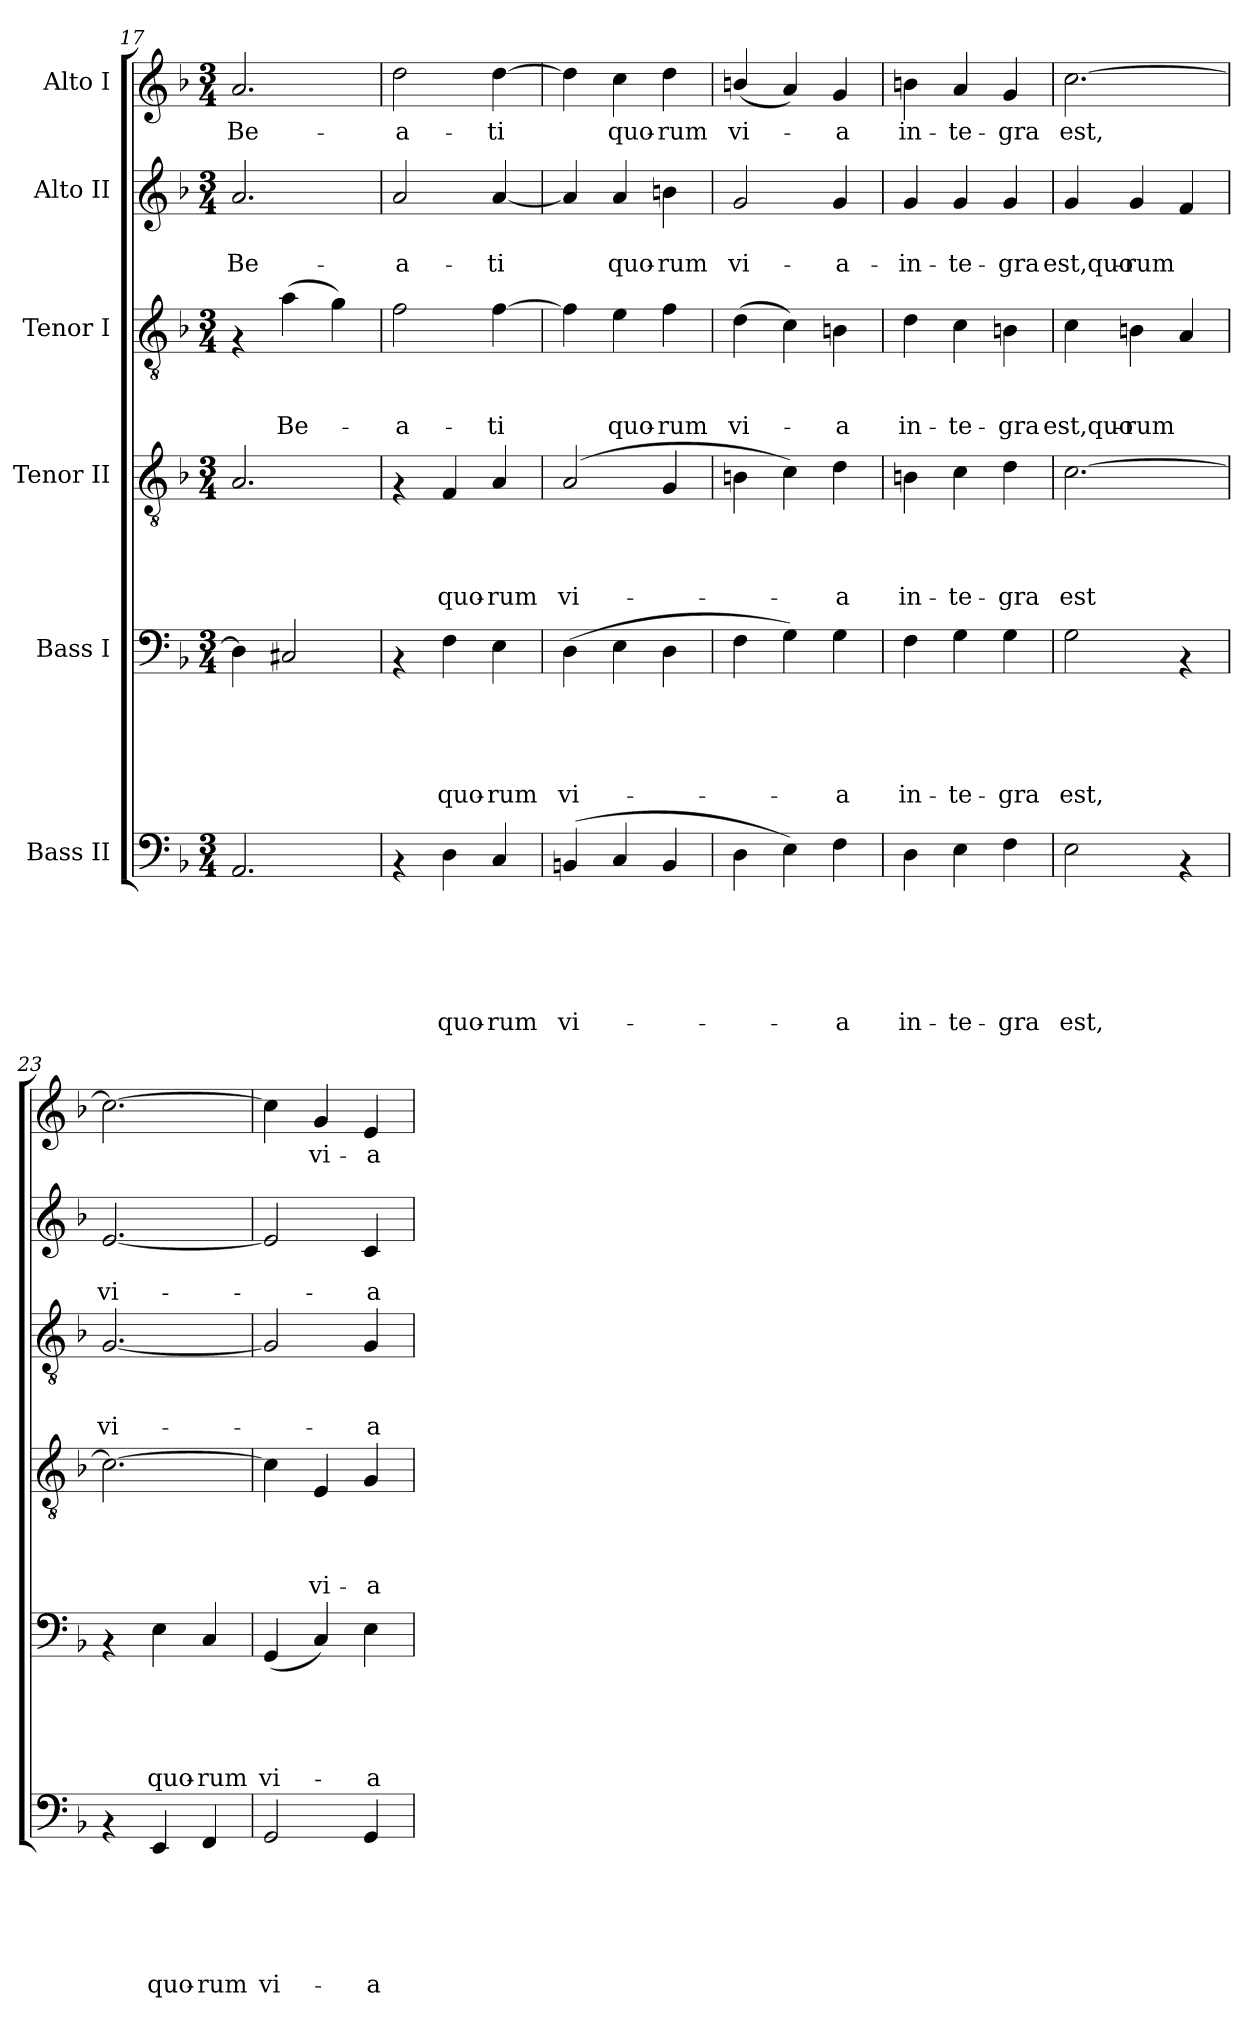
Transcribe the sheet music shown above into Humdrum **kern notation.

**kern	**text	**text	**text	**text	**text	**text	**kern	**text	**text	**text	**text	**text	**kern	**text	**text	**text	**text	**kern	**text	**text	**text	**kern	**text	**text	**kern	**text
*part6	*part6	*part6	*part6	*part6	*part6	*part6	*part5	*part5	*part5	*part5	*part5	*part5	*part4	*part4	*part4	*part4	*part4	*part3	*part3	*part3	*part3	*part2	*part2	*part2	*part1	*part1
*staff6	*staff6	*staff6	*staff6	*staff6	*staff6	*staff6	*staff5	*staff5	*staff5	*staff5	*staff5	*staff5	*staff4	*staff4	*staff4	*staff4	*staff4	*staff3	*staff3	*staff3	*staff3	*staff2	*staff2	*staff2	*staff1	*staff1
*I"Bass II	*	*	*	*	*	*	*I"Bass I	*	*	*	*	*	*I"Tenor II	*	*	*	*	*I"Tenor I	*	*	*	*I"Alto II	*	*	*I"Alto I	*
*clefF4	*	*	*	*	*	*	*clefF4	*	*	*	*	*	*clefGv2	*	*	*	*	*clefGv2	*	*	*	*clefG2	*	*	*clefG2	*
*k[b-]	*	*	*	*	*	*	*k[b-]	*	*	*	*	*	*k[b-]	*	*	*	*	*k[b-]	*	*	*	*k[b-]	*	*	*k[b-]	*
*F:	*	*	*	*	*	*	*F:	*	*	*	*	*	*F:	*	*	*	*	*F:	*	*	*	*F:	*	*	*F:	*
*M3/4	*	*	*	*	*	*	*M3/4	*	*	*	*	*	*M3/4	*	*	*	*	*M3/4	*	*	*	*M3/4	*	*	*M3/4	*
=17	=17	=17	=17	=17	=17	=17	=17	=17	=17	=17	=17	=17	=17	=17	=17	=17	=17	=17	=17	=17	=17	=17	=17	=17	=17	=17
!	!	!	!	!	!	!	!	!	!	!	!	!	!	!	!	!	!	!	!	!	!	!	!	!LO:LY:b	!	!LO:LY:b
2.AA/	.	.	.	.	.	.	4D\]	.	.	.	.	.	2.A/	.	.	.	.	4rF	.	.	.	2.a/	.	Be-	2.a/	Be-
!	!	!	!	!	!	!	!	!	!	!	!	!	!	!	!	!	!	!	!	!	!LO:LY:b	!	!	!	!	!
.	.	.	.	.	.	.	2C#X/	.	.	.	.	.	.	.	.	.	.	(>4a\	.	.	Be-	.	.	.	.	.
.	.	.	.	.	.	.	.	.	.	.	.	.	.	.	.	.	.	4g\)	.	.	.	.	.	.	.	.
=18	=18	=18	=18	=18	=18	=18	=18	=18	=18	=18	=18	=18	=18	=18	=18	=18	=18	=18	=18	=18	=18	=18	=18	=18	=18	=18
!	!	!	!	!	!	!	!	!	!	!	!	!	!	!	!	!	!	!	!	!	!LO:LY:b	!	!	!LO:LY:b	!	!LO:LY:b
4rAA	.	.	.	.	.	.	4rAA	.	.	.	.	.	4rF	.	.	.	.	2f\	.	.	-a-	2a/	.	-a-	2dd\	-a-
!	!	!	!	!	!	!LO:LY:b	!	!	!	!	!	!LO:LY:b	!	!	!	!	!LO:LY:b	!	!	!	!	!	!	!	!	!
4D\	.	.	.	.	.	quo-	4F\	.	.	.	.	quo-	4F/	.	.	.	quo-	.	.	.	.	.	.	.	.	.
!	!	!	!	!	!	!LO:LY:b	!	!	!	!	!	!LO:LY:b	!	!	!	!	!LO:LY:b	!	!	!	!LO:LY:b	!	!	!LO:LY:b	!	!LO:LY:b
4C/	.	.	.	.	.	-rum	4E\	.	.	.	.	-rum	4A/	.	.	.	-rum	[>4f\	.	.	-ti	[>4a/	.	-ti	[>4dd\	-ti
!!LO:PB:g=z
=19	=19	=19	=19	=19	=19	=19	=19	=19	=19	=19	=19	=19	=19	=19	=19	=19	=19	=19	=19	=19	=19	=19	=19	=19	=19	=19
!	!	!	!	!	!	!LO:LY:b	!	!	!	!	!	!LO:LY:b	!	!	!	!	!LO:LY:b	!	!	!	!	!	!	!	!	!
(<4BBn/	.	.	.	.	.	vi-	(>4D\	.	.	.	.	vi-	(<2A/	.	.	.	vi-	4f\]	.	.	.	4a/]	.	.	4dd\]	.
!	!	!	!	!	!	!	!	!	!	!	!	!	!	!	!	!	!	!	!	!	!LO:LY:b	!	!	!LO:LY:b	!	!LO:LY:b
4C/	.	.	.	.	.	.	4E\	.	.	.	.	.	.	.	.	.	.	4e\	.	.	quo-	4a/	.	quo-	4cc\	quo-
!	!	!	!	!	!	!	!	!	!	!	!	!	!	!	!	!	!	!	!	!	!LO:LY:b	!	!	!LO:LY:b	!	!LO:LY:b
4BB/	.	.	.	.	.	.	4D\	.	.	.	.	.	4G/	.	.	.	.	4f\	.	.	-rum	4bn\	.	-rum	4dd\	-rum
=20	=20	=20	=20	=20	=20	=20	=20	=20	=20	=20	=20	=20	=20	=20	=20	=20	=20	=20	=20	=20	=20	=20	=20	=20	=20	=20
!	!	!	!	!	!	!	!	!	!	!	!	!	!	!	!	!	!	!	!	!	!LO:LY:b	!	!	!LO:LY:b	!	!LO:LY:b
4D\	.	.	.	.	.	.	4F\	.	.	.	.	.	4Bn\	.	.	.	.	(>4d\	.	.	vi-	2g/	.	vi-	(<4bn/	vi-
4E\)	.	.	.	.	.	.	4G\)	.	.	.	.	.	4c\)	.	.	.	.	4c\)	.	.	.	.	.	.	4a/)	.
!	!	!	!	!	!	!LO:LY:b	!	!	!	!	!	!LO:LY:b	!	!	!	!	!LO:LY:b	!	!	!	!LO:LY:b	!	!	!LO:LY:b	!	!LO:LY:b
4F\	.	.	.	.	.	-a	4G\	.	.	.	.	-a	4d\	.	.	.	-a	4Bn\	.	.	-a	4g/	.	-a-	4g/	-a
=21	=21	=21	=21	=21	=21	=21	=21	=21	=21	=21	=21	=21	=21	=21	=21	=21	=21	=21	=21	=21	=21	=21	=21	=21	=21	=21
!	!	!	!	!	!	!LO:LY:b	!	!	!	!	!	!LO:LY:b	!	!	!	!	!LO:LY:b	!	!	!	!LO:LY:b	!	!	!LO:LY:b	!	!LO:LY:b
4D\	.	.	.	.	.	in-	4F\	.	.	.	.	in-	4Bn\	.	.	.	in-	4d\	.	.	in-	4g/	.	-in-	4bn\	in-
!	!	!	!	!	!	!LO:LY:b	!	!	!	!	!	!LO:LY:b	!	!	!	!	!LO:LY:b	!	!	!	!LO:LY:b	!	!	!LO:LY:b	!	!LO:LY:b
4E\	.	.	.	.	.	-te-	4G\	.	.	.	.	-te-	4c\	.	.	.	-te-	4c\	.	.	-te-	4g/	.	-te-	4a/	-te-
!	!	!	!	!	!	!LO:LY:b	!	!	!	!	!	!LO:LY:b	!	!	!	!	!LO:LY:b	!	!	!	!LO:LY:b	!	!	!LO:LY:b	!	!LO:LY:b
4F\	.	.	.	.	.	-gra	4G\	.	.	.	.	-gra	4d\	.	.	.	-gra	4Bn\	.	.	-gra	4g/	.	-gra	4g/	-gra
=22	=22	=22	=22	=22	=22	=22	=22	=22	=22	=22	=22	=22	=22	=22	=22	=22	=22	=22	=22	=22	=22	=22	=22	=22	=22	=22
!	!	!	!	!	!	!LO:LY:b	!	!	!	!	!	!LO:LY:b	!	!	!	!	!LO:LY:b	!	!	!	!LO:LY:b	!	!	!LO:LY:b	!	!LO:LY:b
2E\	.	.	.	.	.	est,	2G\	.	.	.	.	est,	[>2.c\	.	.	.	est	4c\	.	.	est,quo-	4g/	.	est,quo-	[>2.cc\	est,
!	!	!	!	!	!	!	!	!	!	!	!	!	!	!	!	!	!	!	!	!	!LO:LY:b	!	!	!LO:LY:b	!	!
.	.	.	.	.	.	.	.	.	.	.	.	.	.	.	.	.	.	4Bn\	.	.	-rum	4g/	.	-rum	.	.
4rAA	.	.	.	.	.	.	4rAA	.	.	.	.	.	.	.	.	.	.	4A/	.	.	.	4f/	.	.	.	.
=23	=23	=23	=23	=23	=23	=23	=23	=23	=23	=23	=23	=23	=23	=23	=23	=23	=23	=23	=23	=23	=23	=23	=23	=23	=23	=23
!	!	!	!	!	!	!	!	!	!	!	!	!	!	!	!	!	!	!	!	!	!LO:LY:b	!	!	!LO:LY:b	!	!
4rAA	.	.	.	.	.	.	4rAA	.	.	.	.	.	2.c\_	.	.	.	.	[<2.G/	.	.	vi-	[<2.e/	.	vi-	2.cc\_	.
!	!	!	!	!	!	!LO:LY:b	!	!	!	!	!	!LO:LY:b	!	!	!	!	!	!	!	!	!	!	!	!	!	!
4EE/	.	.	.	.	.	quo-	4E\	.	.	.	.	quo-	.	.	.	.	.	.	.	.	.	.	.	.	.	.
!	!	!	!	!	!	!LO:LY:b	!	!	!	!	!	!LO:LY:b	!	!	!	!	!	!	!	!	!	!	!	!	!	!
4FF/	.	.	.	.	.	-rum	4C/	.	.	.	.	-rum	.	.	.	.	.	.	.	.	.	.	.	.	.	.
=24	=24	=24	=24	=24	=24	=24	=24	=24	=24	=24	=24	=24	=24	=24	=24	=24	=24	=24	=24	=24	=24	=24	=24	=24	=24	=24
!	!	!	!	!	!	!LO:LY:b	!	!	!	!	!	!LO:LY:b	!	!	!	!	!	!	!	!	!	!	!	!	!	!
2GG/	.	.	.	.	.	vi-	(<4GG/	.	.	.	.	vi-	4c\]	.	.	.	.	2G/]	.	.	.	2e/]	.	.	4cc\]	.
!	!	!	!	!	!	!	!	!	!	!	!	!	!	!	!	!	!LO:LY:b	!	!	!	!	!	!	!	!	!LO:LY:b
.	.	.	.	.	.	.	4C/)	.	.	.	.	.	4E/	.	.	.	vi-	.	.	.	.	.	.	.	4g/	vi-
!	!	!	!	!	!	!LO:LY:b	!	!	!	!	!	!LO:LY:b	!	!	!	!	!LO:LY:b	!	!	!	!LO:LY:b	!	!	!LO:LY:b	!	!LO:LY:b
4GG/	.	.	.	.	.	-a	4E\	.	.	.	.	-a	4G/	.	.	.	-a	4G/	.	.	-a	4c/	.	-a	4e/	-a
=	=	=	=	=	=	=	=	=	=	=	=	=	=	=	=	=	=	=	=	=	=	=	=	=	=	=
*-	*-	*-	*-	*-	*-	*-	*-	*-	*-	*-	*-	*-	*-	*-	*-	*-	*-	*-	*-	*-	*-	*-	*-	*-	*-	*-
